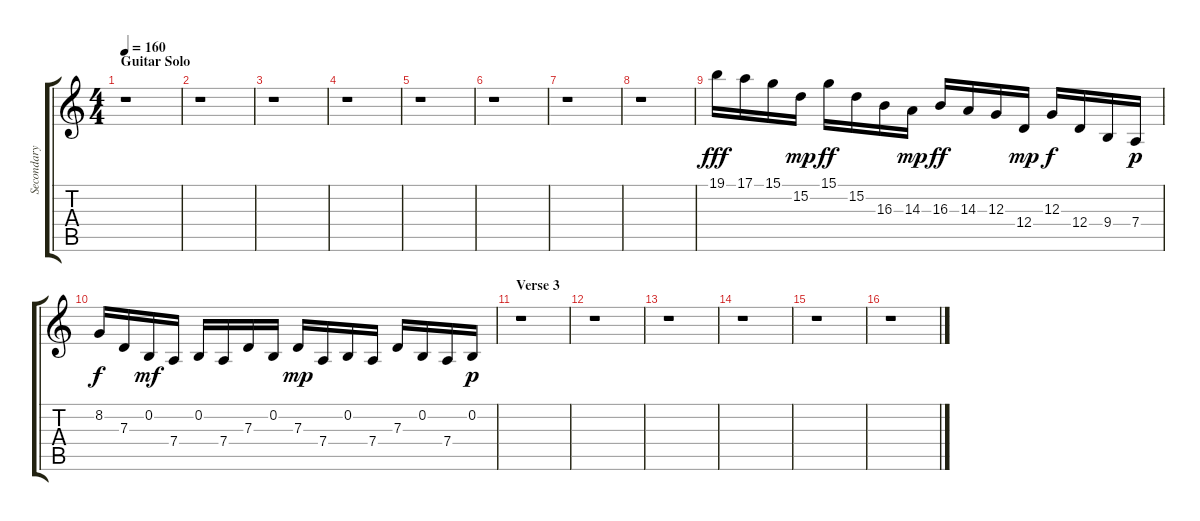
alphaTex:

\track ("Secondary Keyboard Melody" "Secondary ") {instrument lead2sawtooth}
\staff {score tabs}
\tuning (E4 B3 G3 D3 A2 E2) {hide}
\ts (4 4)
\section ("" "Guitar Solo")
\tempo 160
\clef g2
\ks c
r.1{dy f volume 11 balance 8} |
r.1 |
r.1 |
r.1 |
r.1 |
r.1 |
r.1 |
r.1 |
19.1.16{dy fff} 17.1.16 15.1.16 15.2.16{dy mp} 15.1.16{dy ff} 15.2.16 16.3.16 14.3.16{dy mp} 16.3.16{dy ff} 14.3.16 12.3.16 12.4.16{dy mp} 12.3.16{dy f} 12.4.16 9.4.16 7.4.16{dy p} |
8.2.16{dy f} 7.3.16 0.2.16{dy mf} 7.4.16 0.2.16 7.4.16 7.3.16 0.2.16 7.3.16{dy mp} 7.4.16 0.2.16 7.4.16 7.3.16 0.2.16 7.4.16 0.2.16{dy p} |
\section ("" "Verse 3")
r.1 |
r.1 |
r.1 |
r.1 |
r.1 |
r.1
